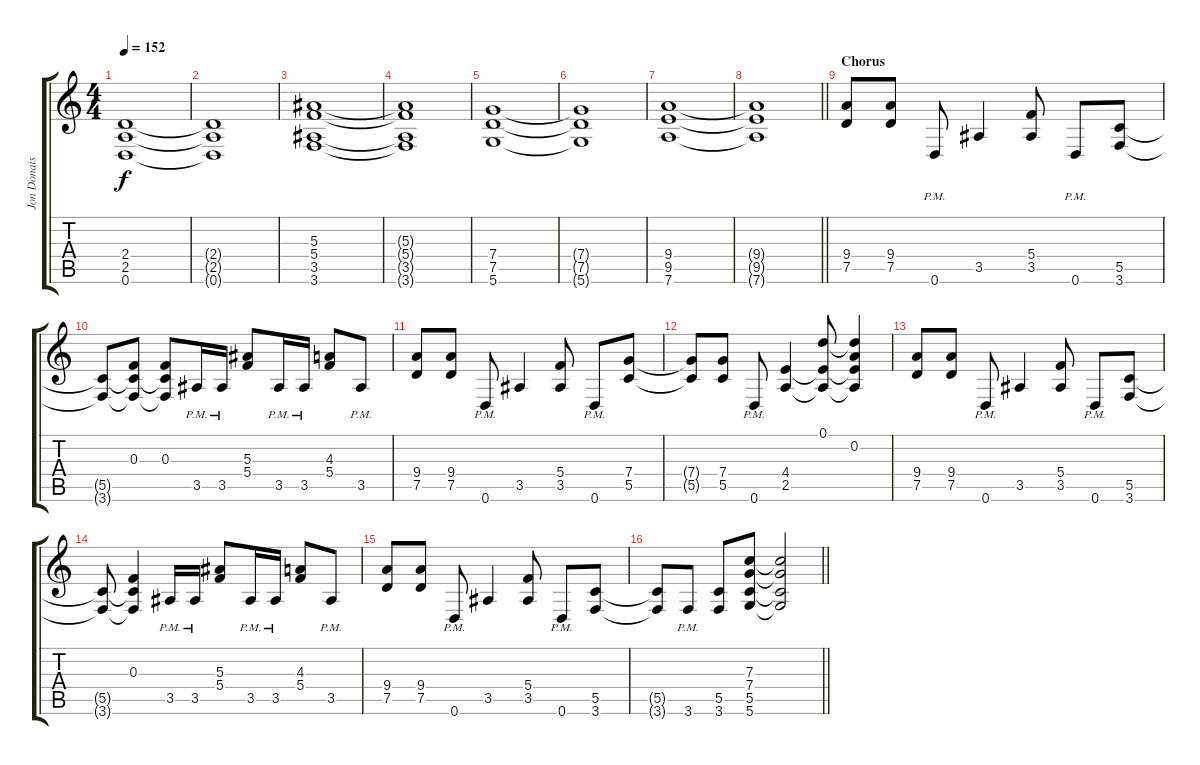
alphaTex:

\track ("Jon Donais" "Jon Donais") {instrument distortionguitar}
\staff {score tabs}
\tuning (D4 A3 F3 C3 G2 D2) {hide}
\ts (4 4)
\tempo 152
\clef g2
\ks c
(2.4 2.5 0.6).1{dy f} |
(2.4{t} 2.5{t} 0.6{t}).1 |
(5.3 5.4 3.5 3.6).1 |
(5.3{t} 5.4{t} 3.5{t} 3.6{t}).1 |
(7.4 7.5 5.6).1 |
(7.4{t} 7.5{t} 5.6{t}).1 |
(9.4 9.5 7.6).1 |
\barLineRight lightlight
(9.4{t} 9.5{t} 7.6{t}).1 |
\section ("" "Chorus")
(9.4 7.5).8 (9.4 7.5).8 0.6{pm}.8 3.5.4 (5.4 3.5).8 0.6{pm}.8 (5.5 3.6).8 |
(5.5{t} 3.6{t}).8 (0.3 5.5{t} 3.6{t}).8 (0.3 5.5{t} 3.6{t}).8 3.5{pm}.16 3.5{pm}.16 (5.3 5.4).8 3.5{pm}.16 3.5{pm}.16 (4.3 5.4).8 3.5{pm}.8 |
(9.4 7.5).8 (9.4 7.5).8 0.6{pm}.8 3.5.4 (5.4 3.5).8 0.6{pm}.8 (7.4 5.5).8 |
(7.4{t} 5.5{t}).8 (7.4 5.5).8 0.6{pm}.8 (4.4 2.5).4 (0.1 4.4{t} 2.5{t}).8 (0.1{t} 0.2 4.4{t} 2.5{t}).4 |
(9.4 7.5).8 (9.4 7.5).8 0.6{pm}.8 3.5.4 (5.4 3.5).8 0.6{pm}.8 (5.5 3.6).8 |
(5.5{t} 3.6{t}).8 (0.3 5.5{t} 3.6{t}).4 3.5{pm}.16 3.5{pm}.16 (5.3 5.4).8 3.5{pm}.16 3.5{pm}.16 (4.3 5.4).8 3.5{pm}.8 |
(9.4 7.5).8 (9.4 7.5).8 0.6{pm}.8 3.5.4 (5.4 3.5).8 0.6{pm}.8 (5.5 3.6).8 |
\barLineRight lightlight
(5.5{t} 3.6{t}).8 3.6{pm}.8 (5.5 3.6).8 (7.3 7.4 5.5 5.6).8 (7.3{t} 7.4{t} 5.5{t} 5.6{t}).2
